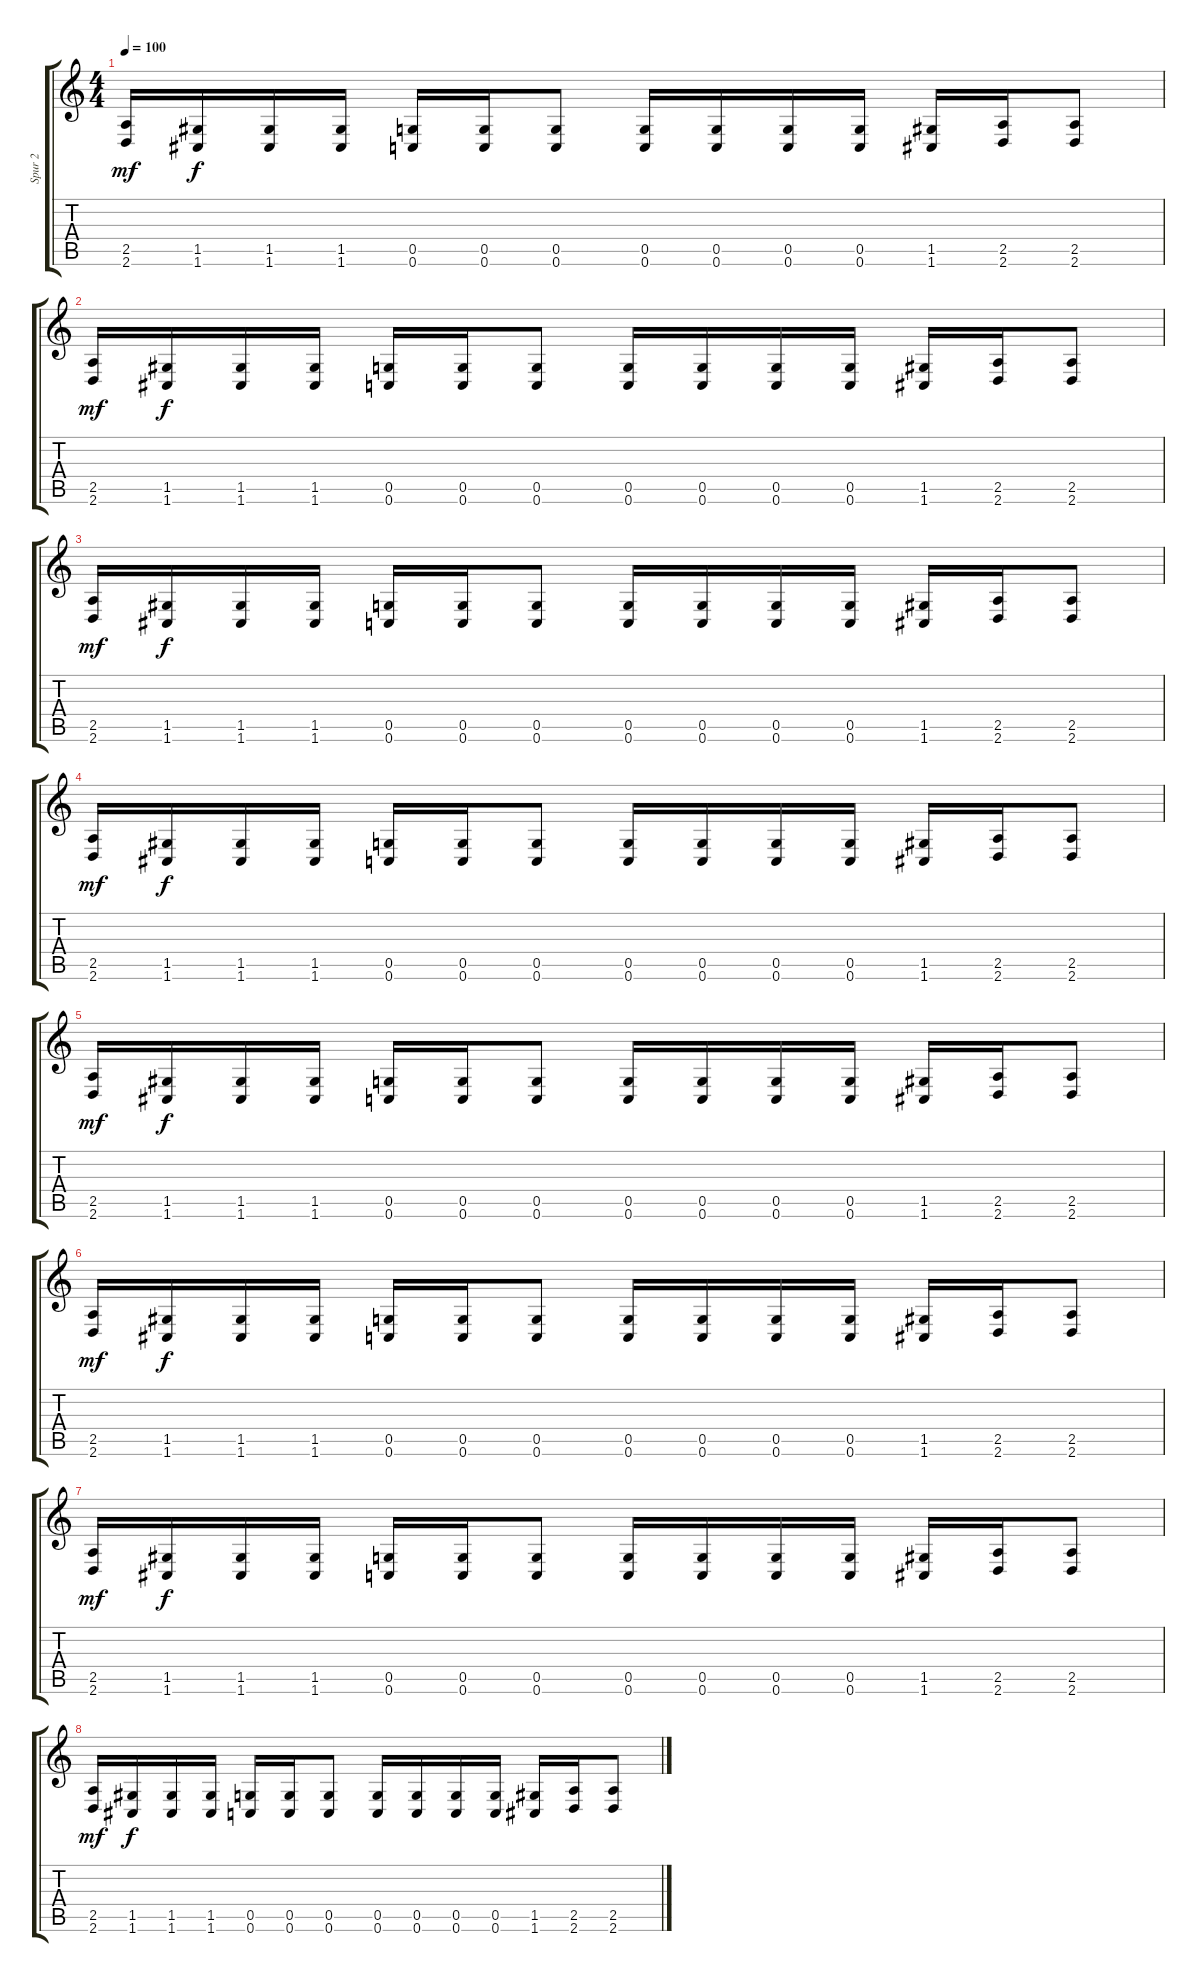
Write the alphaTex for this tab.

\track ("Spur 2" "Spur 2") {instrument distortionguitar}
\staff {score tabs}
\tuning (D4 A3 F3 C3 G2 C2) {hide}
\ts (4 4)
\tempo 100
\clef g2
\ks c
(2.5 2.6).16{dy mf} (1.5 1.6).16{dy f} (1.5 1.6).16 (1.5 1.6).16 (0.5 0.6).16 (0.5 0.6).16 (0.5 0.6).8 (0.5 0.6).16 (0.5 0.6).16 (0.5 0.6).16 (0.5 0.6).16 (1.5 1.6).16 (2.5 2.6).16 (2.5 2.6).8 |
(2.5 2.6).16{dy mf} (1.5 1.6).16{dy f} (1.5 1.6).16 (1.5 1.6).16 (0.5 0.6).16 (0.5 0.6).16 (0.5 0.6).8 (0.5 0.6).16 (0.5 0.6).16 (0.5 0.6).16 (0.5 0.6).16 (1.5 1.6).16 (2.5 2.6).16 (2.5 2.6).8 |
(2.5 2.6).16{dy mf} (1.5 1.6).16{dy f} (1.5 1.6).16 (1.5 1.6).16 (0.5 0.6).16 (0.5 0.6).16 (0.5 0.6).8 (0.5 0.6).16 (0.5 0.6).16 (0.5 0.6).16 (0.5 0.6).16 (1.5 1.6).16 (2.5 2.6).16 (2.5 2.6).8 |
(2.5 2.6).16{dy mf} (1.5 1.6).16{dy f} (1.5 1.6).16 (1.5 1.6).16 (0.5 0.6).16 (0.5 0.6).16 (0.5 0.6).8 (0.5 0.6).16 (0.5 0.6).16 (0.5 0.6).16 (0.5 0.6).16 (1.5 1.6).16 (2.5 2.6).16 (2.5 2.6).8 |
(2.5 2.6).16{dy mf} (1.5 1.6).16{dy f} (1.5 1.6).16 (1.5 1.6).16 (0.5 0.6).16 (0.5 0.6).16 (0.5 0.6).8 (0.5 0.6).16 (0.5 0.6).16 (0.5 0.6).16 (0.5 0.6).16 (1.5 1.6).16 (2.5 2.6).16 (2.5 2.6).8 |
(2.5 2.6).16{dy mf} (1.5 1.6).16{dy f} (1.5 1.6).16 (1.5 1.6).16 (0.5 0.6).16 (0.5 0.6).16 (0.5 0.6).8 (0.5 0.6).16 (0.5 0.6).16 (0.5 0.6).16 (0.5 0.6).16 (1.5 1.6).16 (2.5 2.6).16 (2.5 2.6).8 |
(2.5 2.6).16{dy mf} (1.5 1.6).16{dy f} (1.5 1.6).16 (1.5 1.6).16 (0.5 0.6).16 (0.5 0.6).16 (0.5 0.6).8 (0.5 0.6).16 (0.5 0.6).16 (0.5 0.6).16 (0.5 0.6).16 (1.5 1.6).16 (2.5 2.6).16 (2.5 2.6).8 |
(2.5 2.6).16{dy mf} (1.5 1.6).16{dy f} (1.5 1.6).16 (1.5 1.6).16 (0.5 0.6).16 (0.5 0.6).16 (0.5 0.6).8 (0.5 0.6).16 (0.5 0.6).16 (0.5 0.6).16 (0.5 0.6).16 (1.5 1.6).16 (2.5 2.6).16 (2.5 2.6).8
